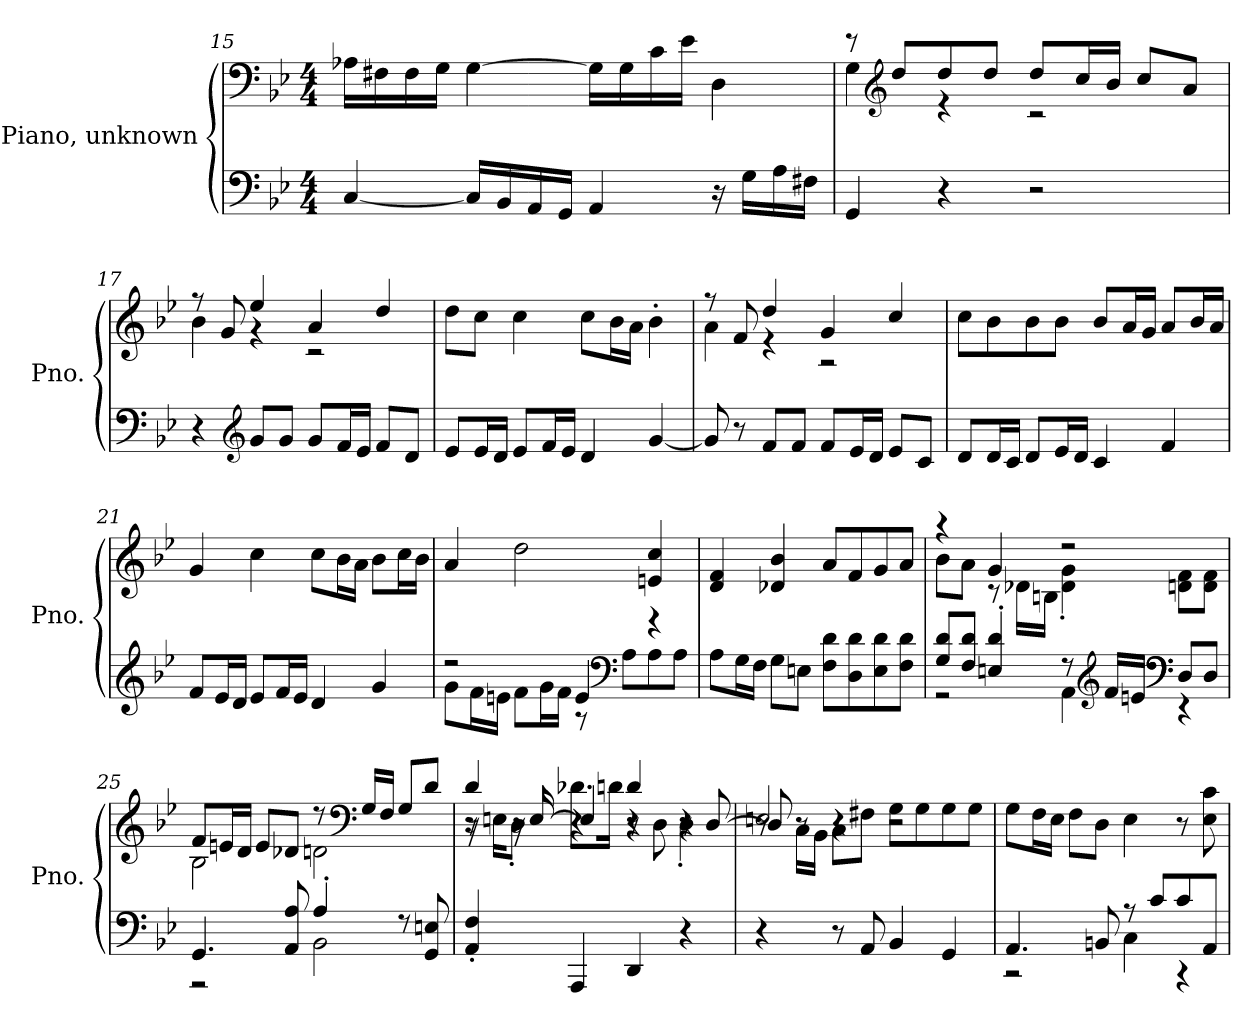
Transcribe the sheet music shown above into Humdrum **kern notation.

**kern	**kern
*part1	*part1
*staff2	*staff1
*I"Piano, unknown	*
*I'Pno.	*
!!LO:PB:g=z
*clefF4	*clefF4
*k[b-e-]	*k[b-e-]
*M4/4	*M4/4
=15	=15
[4C/	16A-X\LL
.	16F#X\
.	16F#\
.	16G\JJ
16C/LL]	[4G\
16BB-/	.
16AA/	.
16GG/JJ	.
4AA/	16G\LL]
.	16G\
.	16c\
.	16e-\JJ
16r	4D\
16G\LL	.
16A\	.
16F#X\JJ	.
=16	=16
*	*^
4GG/	8r	4G\
*	*clefG2	*
.	8dd/L	.
4r	8dd/	4r
.	8dd/J	.
2r	8dd/L	2r
.	16cc/L	.
.	16b-/JJ	.
.	8cc/L	.
.	8a/J	.
=17	=17	=17
4r	8r	4b-\
.	8g/	.
*clefG2	*	*
8g/L	4ee-/	4r
8g/J	.	.
8g/L	4a/	2r
16f/L	.	.
16e-/JJ	.	.
8f/L	4dd/	.
8d/J	.	.
*	*v	*v
!!LO:LB:g=z
=18	=18
8e-/L	8dd\L
16e-/L	8cc\J
16d/JJ	.
8e-/L	4cc\
16f/L	.
16e-/JJ	.
4d/	8cc\L
.	16b-\L
.	16a\JJ
[4g/	4b-'\
=19	=19
*	*^
8g/]	8r	4a\
8r	8f/	.
8f/L	4dd/	4r
8f/J	.	.
8f/L	4g/	2r
16e-/L	.	.
16d/JJ	.	.
8e-/L	4cc/	.
8c/J	.	.
*	*v	*v
=20	=20
8d/L	8cc\L
16d/L	8b-\
16c/JJ	.
8d/L	8b-\
16e-/L	8b-\J
16d/JJ	.
4c/	8b-/L
.	16a/L
.	16g/JJ
4f/	8a/L
.	16b-/L
.	16a/JJ
=21	=21
8f/L	4g/
16e-/L	.
16d/JJ	.
8e-/L	4cc\
16f/L	.
16e-/JJ	.
4d/	8cc\L
.	16b-\L
.	16a\JJ
4g/	8b-\L
.	16cc\L
.	16b-\JJ
!!LO:LB:g=z
=22	=22
*^	*
2r	8g\L	4a/
.	16f\L	.
.	16en\JJ	.
.	8f\L	2dd\
.	16g\L	.
.	16f\JJ	.
4e/	8r	.
*clefF4	*	*
.	8A\L	.
4r	8A\	4en/ 4cc/
.	8A\J	.
*v	*v	*
=23	=23
8A\L	4d/ 4f/
16G\L	.
16F\JJ	.
8G\L	4d-X/ 4b-/
8En\J	.
8F\ 8d\L	8a/L
8D\ 8d\	8f/
8E\ 8d\	8g/
8F\ 8d\J	8a/J
=24	=24
*^	*^
8G/ 8d/L	2r	4r	8b-\L
8F/ 8d/J	.	.	8a\J
4En/' 4d/'	.	4g/	8r
.	.	.	16d-X\LL
.	.	.	16Bn\JJ
8r	4AA\	2r	4d-\' 4g\'
*clefG2	*	*	*
16f/LL	.	.	.
16en/JJ	.	.	.
*clefF4	*	*	*
8D/L	4r	.	8dn\ 8f\L
8D/J	.	.	8d\ 8f\J
!!LO:LB:g=z	!!
=25	=25	=25	=25
4.GG/	2r	8f/L	2B-\
.	.	16en/L	.
.	.	16d/JJ	.
.	.	8e/L	.
8AA/ 8A/	.	8d-X/J	.
4A'/	2BB-\	8r	2dn\
*	*	*clefF4	*
.	.	16G/LL	.
.	.	16F/JJ	.
8r	.	8G/L	.
8GG/ 8En/	.	8d/J	.
*v	*v	*	*
=26	=26	=26
*	*	*^
4AA/' 4F/'	4d/	16r	8r
.	.	16En\KL	.
.	.	8D'\J	16r
.	.	.	[16E/
4AAA/	4r	8.d-X\L	4E/]
.	.	16dn\Jk	.
4DD/	4d/	8r	4r
.	.	8D\	.
4r	4r	4D'\	8r
.	.	.	[8D/
=27	=27	=27	=27
4r	2En/	8r	8D/]
.	.	16C\LL	8r
.	.	16BB-\JJ	.
8r	.	8C\L	4r
8AA/	.	8F#X\J	.
4BB-/	2r	8G\L	2r
.	.	8G\	.
4GG/	.	8G\	.
.	.	8G\J	.
*	*v	*v	*v
!!LO:LB:g=z
=28	=28
*^	*
4.AA/	2r	8G\L
.	.	16F\L
.	.	16E-\JJ
.	.	8F\L
8BBn/	.	8D\J
8r	4C\	4E-\
8c/L	.	.
8c/	4r	8r
8AA/J	.	8E-\ 8c\
*v	*v	*
=	=
*-	*-
